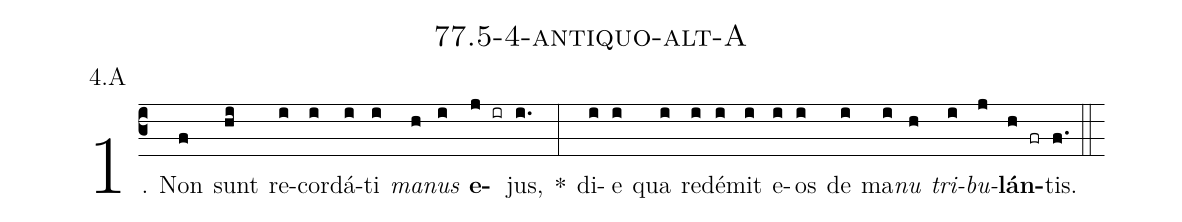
name: 77.5-4-antiquo-alt-A;
annotation: 4.A;
%%
(c3)1. Non(f) sunt(hi) re(i)cor(i)dá(i)ti(i) <i>ma</i>(h)<i>nus</i>(i) <b>e</b>(j ir)jus,(i.) *(:) di(i)e(i) qua(i) red(i)é(i)mit(i) e(i)os(i) de(i) ma(i)<i>nu</i>(h) <i>tri</i>(i)<i>bu</i>(j)<b>lán</b>(h fr)tis.(f.) (::)


%E(i) u(h) o(i) u(j) a(h) e.(f.) (::)
